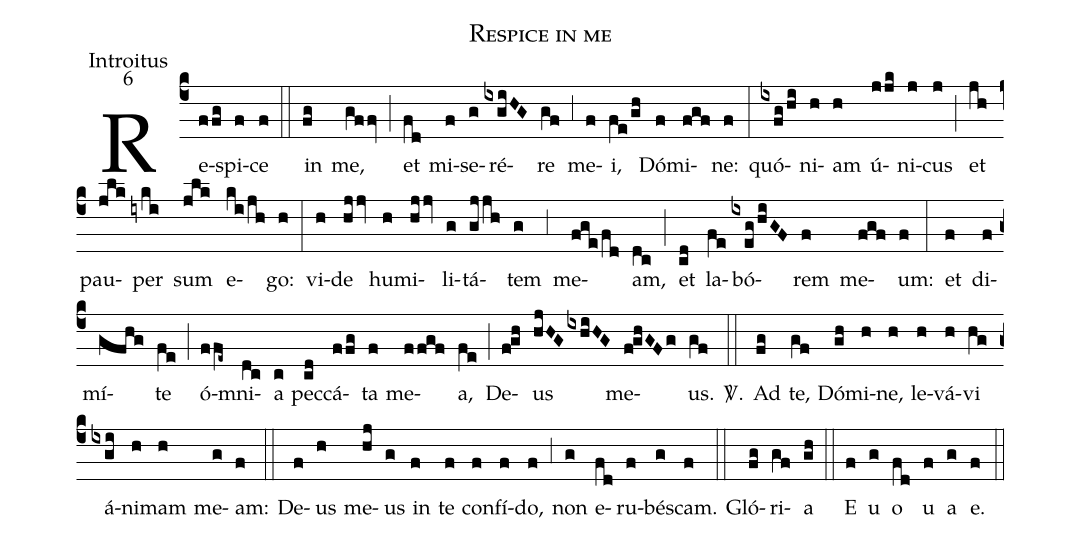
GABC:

name:Respice in me;
office-part:Introitus;
mode:6;
%%
(c4) Re(ffg)spi(f)ce(f) (::) in(fg) me,(gffv) (;) et(fd) mi(f)se(g)ré(ixgiHG)re(gf) (;3) me(f)i,(fe/gh) Dó(f)mi(fgf)ne:(f) (:) quó(ixfg/hi)ni(h)am(h) ú(jjk)ni(j)cus(j) (;) et(jh) pau(jlk)per(iyki) sum(jlk) e(ki/jh)go:(h) (:) vi(h)de(hjjv) hu(h)mi(hjjv)li(g)tá(gjjh)tem(g) (;3) me(fge/fd)am,(dc) (;) et(cd) la(fe)bó(ixeg/hiGF)rem(f) me(fgf)um:(f) (:) et(f) di(f)mí(gfhg)te(fe) (;) ó(ffe~)mni(dc)a(c) pec(cd)cá(ffg)ta(f) me(ffgf)a,(fe) (;) De(f!gh)us(hjHG/ixhiHG) me(f!ghGFg)us.(gf) <sp>V/</sp>.(::) Ad(fg) te,(gf) Dó(gh)mi(h)ne,(h) le(h)vá(h)vi(hg) á(ixgi)ni(h)mam(h) me(g)am:(f) (::) De(f)us(h) me(hj)us(g) in(f) te(f) con(f)fí(f)do,(f) (;3) non(g) e(fd)ru(f)bé(g)scam.(f) (::) Gló(fg)ri(gf)a(gh) (::) E(f) u(g) o(fd) u(f) a(g) e.(f) (::)
